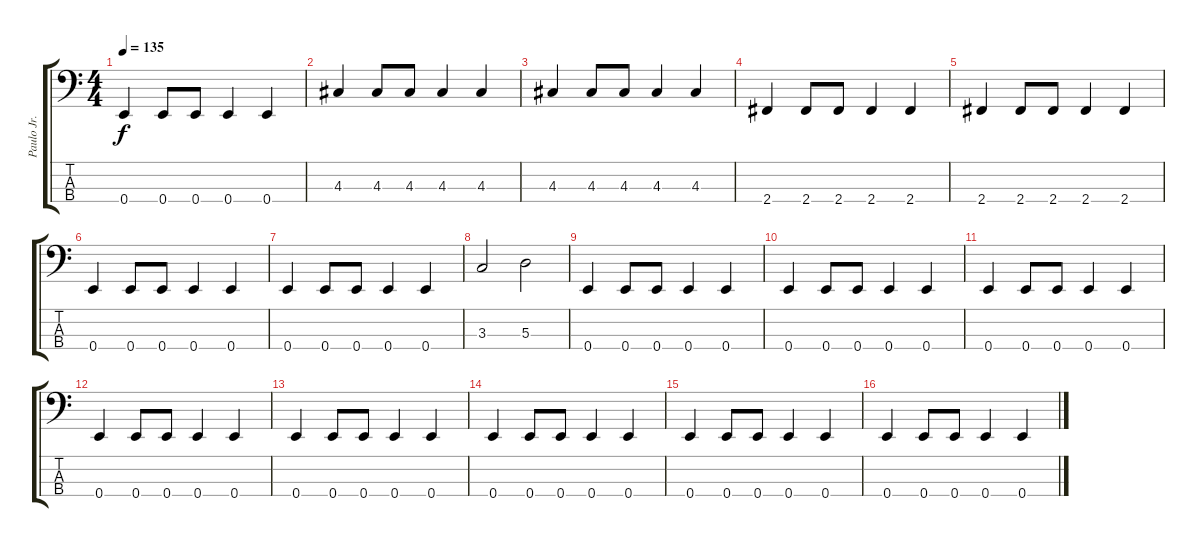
\track ("Paulo Jr." "Paulo Jr.") {instrument electricbassfinger}
\staff {score tabs}
\tuning (G2 D2 A1 E1) {hide}
\ts (4 4)
\tempo 135
\clef f4
\ks c
0.4.4{dy f} 0.4.8 0.4.8 0.4.4 0.4.4 |
4.3.4 4.3.8 4.3.8 4.3.4 4.3.4 |
4.3.4 4.3.8 4.3.8 4.3.4 4.3.4 |
2.4.4 2.4.8 2.4.8 2.4.4 2.4.4 |
2.4.4 2.4.8 2.4.8 2.4.4 2.4.4 |
0.4.4 0.4.8 0.4.8 0.4.4 0.4.4 |
0.4.4 0.4.8 0.4.8 0.4.4 0.4.4 |
3.3.2 5.3.2 |
0.4.4 0.4.8 0.4.8 0.4.4 0.4.4 |
0.4.4 0.4.8 0.4.8 0.4.4 0.4.4 |
0.4.4 0.4.8 0.4.8 0.4.4 0.4.4 |
0.4.4 0.4.8 0.4.8 0.4.4 0.4.4 |
0.4.4 0.4.8 0.4.8 0.4.4 0.4.4 |
0.4.4 0.4.8 0.4.8 0.4.4 0.4.4 |
0.4.4 0.4.8 0.4.8 0.4.4 0.4.4 |
0.4.4 0.4.8 0.4.8 0.4.4 0.4.4
